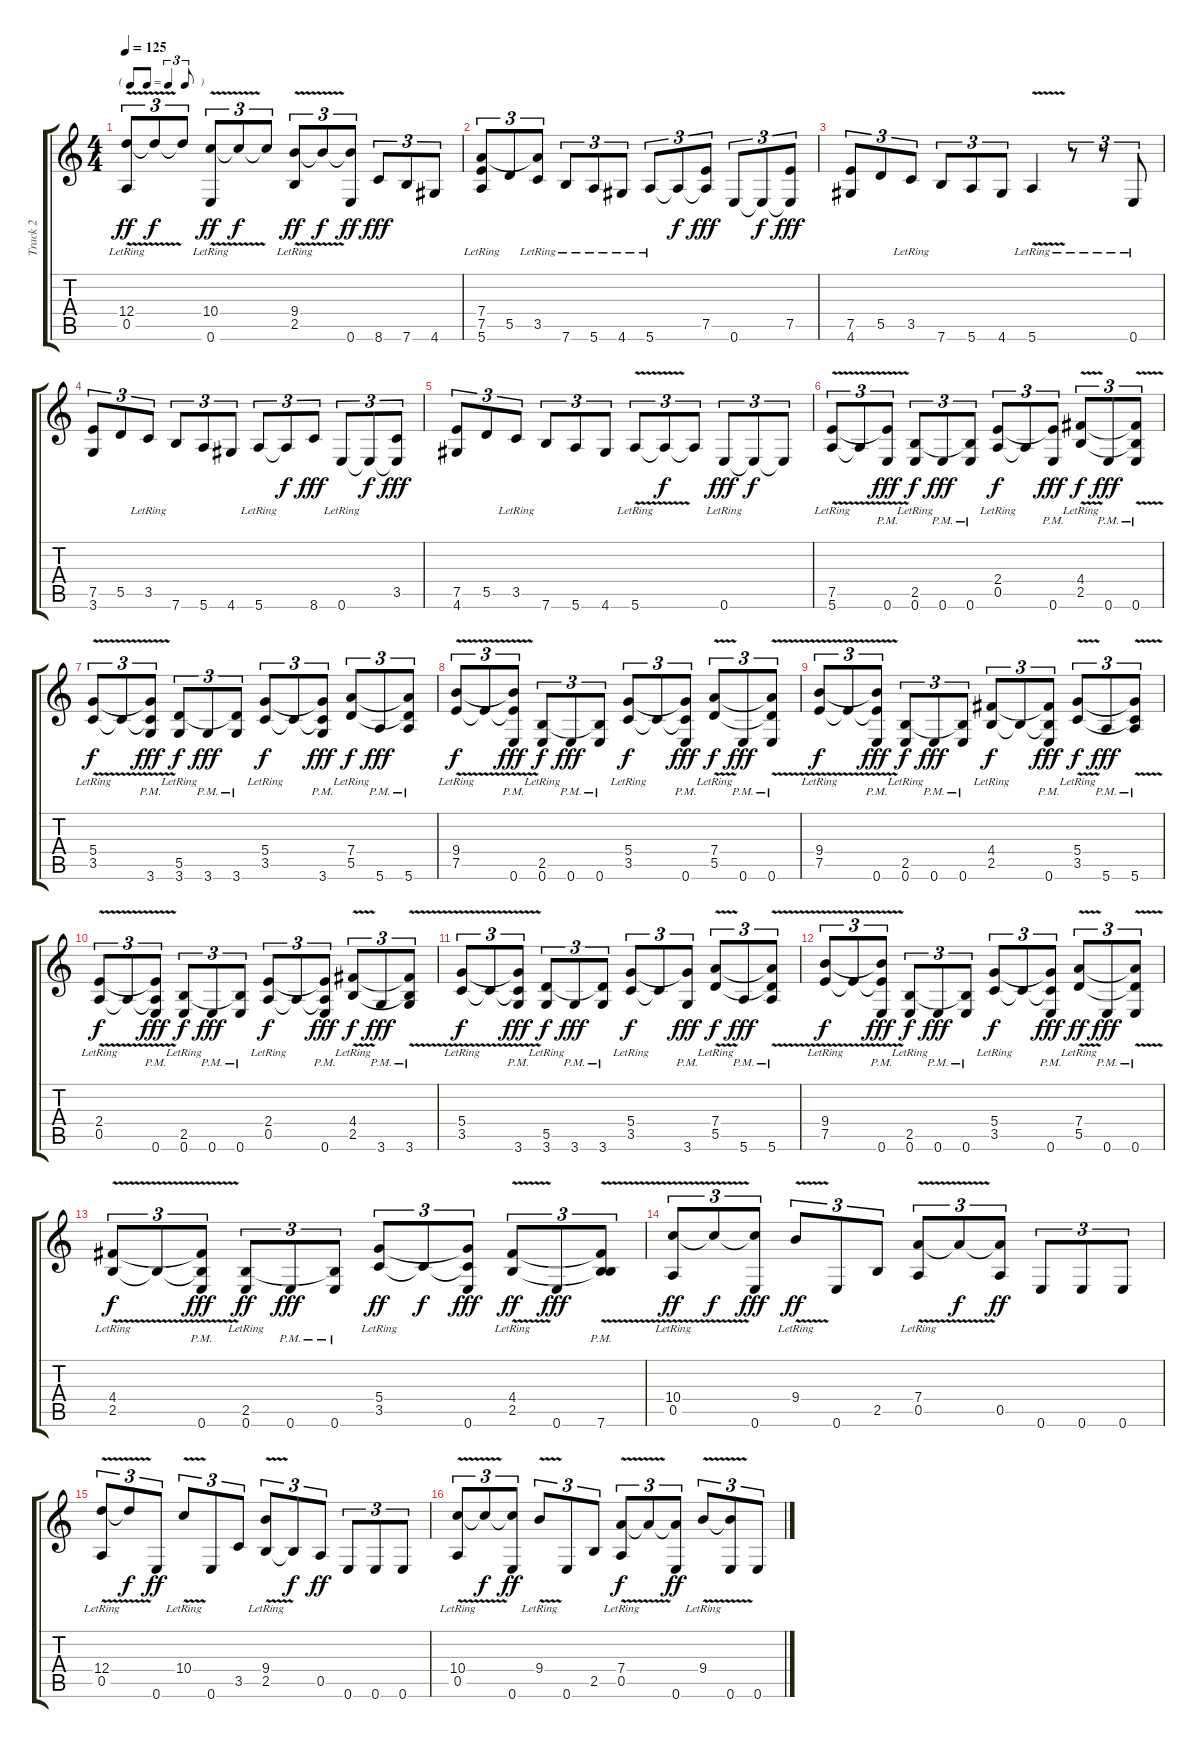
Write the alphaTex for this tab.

\track ("Track 2" "Track 2") {instrument overdrivenguitar}
\staff {score tabs}
\tuning (E4 B3 G3 D3 A2 E2) {hide}
\ts (4 4)
\tf triplet8th
\tempo 125
\clef g2
\ks c
(12.4{v lr} 0.5).8{tu (3 2) dy ff} 12.4{t}.8{tu (3 2) dy f} 12.4{t}.8{tu (3 2)} (10.4{v lr} 0.6{lr}).8{tu (3 2) dy ff} 10.4{t}.8{tu (3 2) dy f} 10.4{t}.8{tu (3 2)} (9.4{v lr} 2.5).8{tu (3 2) dy ff} 9.4{t}.8{tu (3 2) dy f} (9.4{t} 0.6).8{tu (3 2) dy ff} 8.6.8{tu (3 2) dy fff} 7.6.8{tu (3 2)} 4.6.8{tu (3 2) instrument overdrivenguitar} |
(7.4 7.5{lr} 5.6{lr}).8{tu (3 2)} 5.5.8{tu (3 2)} (7.4{t} 3.5{lr}).8{tu (3 2)} 7.6{lr}.8{tu (3 2)} 5.6{lr}.8{tu (3 2)} 4.6{lr}.8{tu (3 2)} 5.6{lr}.8{tu (3 2)} 5.6{t}.8{tu (3 2) dy f} (7.5 5.6{t}).8{tu (3 2) dy fff} 0.6.8{tu (3 2)} 0.6{t}.8{tu (3 2) dy f} (7.5 0.6{t}).8{tu (3 2) dy fff} |
(7.5 4.6).8{tu (3 2)} 5.5.8{tu (3 2)} 3.5{lr}.8{tu (3 2)} 7.6.8{tu (3 2)} 5.6.8{tu (3 2)} 4.6.8{tu (3 2)} 5.6{v lr}.4 r.8{tu (3 2)} r.8{tu (3 2)} 0.6{lr}.8{tu (3 2)} |
(7.5 3.6).8{tu (3 2)} 5.5.8{tu (3 2)} 3.5{lr}.8{tu (3 2)} 7.6.8{tu (3 2)} 5.6.8{tu (3 2)} 4.6.8{tu (3 2)} 5.6{lr}.8{tu (3 2)} 5.6{t}.8{tu (3 2) dy f} 8.6.8{tu (3 2) dy fff} 0.6{lr}.8{tu (3 2)} 0.6{t}.8{tu (3 2) dy f} (3.5 0.6{t}).8{tu (3 2) dy fff} |
(7.5 4.6).8{tu (3 2)} 5.5.8{tu (3 2)} 3.5{lr}.8{tu (3 2)} 7.6.8{tu (3 2)} 5.6.8{tu (3 2)} 4.6.8{tu (3 2)} 5.6{v lr}.8{tu (3 2)} 5.6{t}.8{tu (3 2) dy f} 5.6{t}.8{tu (3 2)} 0.6{lr}.8{tu (3 2) dy fff} 0.6{t}.8{tu (3 2) dy f} 0.6{t}.8{tu (3 2)} |
(7.5{v lr} 5.6{v}).8{tu (3 2)} 5.6{t}.8{tu (3 2)} (7.5{t} 0.6{pm}).8{tu (3 2) dy fff} (2.5{lr} 0.6).8{tu (3 2) dy f} 0.6{pm}.8{tu (3 2) dy fff} (2.5{t} 0.6{pm}).8{tu (3 2)} (2.4{lr} 0.5{lr}).8{tu (3 2) dy f} 0.5{t}.8{tu (3 2)} (2.4{t} 0.6{pm}).8{tu (3 2) dy fff} (4.4{v lr} 2.5{v lr}).8{tu (3 2) dy f} 0.6{pm}.8{tu (3 2) dy fff} (4.4{t} 2.5{t} 0.6{pm}).8{tu (3 2)} |
(5.4{v lr} 3.5{v lr}).8{tu (3 2) dy f} 3.5{t}.8{tu (3 2)} (5.4{t} 3.5{t} 3.6{pm}).8{tu (3 2) dy fff} (5.5{lr} 3.6).8{tu (3 2) dy f} 3.6{pm}.8{tu (3 2) dy fff} (5.5{t} 3.6{pm}).8{tu (3 2)} (5.4{lr} 3.5{lr}).8{tu (3 2) dy f} 3.5{t}.8{tu (3 2)} (5.4{t} 3.5{t} 3.6{pm}).8{tu (3 2) dy fff} (7.4{lr} 5.5{lr}).8{tu (3 2) dy f} 5.6{pm}.8{tu (3 2) dy fff} (7.4{t} 5.5{t} 5.6{pm}).8{tu (3 2)} |
(9.4{v lr} 7.5{v lr}).8{tu (3 2) dy f} 7.5{t}.8{tu (3 2)} (9.4{t} 7.5{t} 0.6{pm}).8{tu (3 2) dy fff} (2.5{lr} 0.6).8{tu (3 2) dy f} 0.6{pm}.8{tu (3 2) dy fff} (2.5{t} 0.6{pm}).8{tu (3 2)} (5.4{lr} 3.5{lr}).8{tu (3 2) dy f} 3.5{t}.8{tu (3 2)} (5.4{t} 3.5{t} 0.6{pm}).8{tu (3 2) dy fff} (7.4{v lr} 5.5{v lr}).8{tu (3 2) dy f} 0.6{pm}.8{tu (3 2) dy fff} (7.4{t} 5.5{t} 0.6{pm}).8{tu (3 2)} |
(9.4{v lr} 7.5{v lr}).8{tu (3 2) dy f} 7.5{t}.8{tu (3 2)} (9.4{t} 7.5{t} 0.6{pm}).8{tu (3 2) dy fff} (2.5{lr} 0.6).8{tu (3 2) dy f} 0.6{pm}.8{tu (3 2) dy fff} (2.5{t} 0.6{pm}).8{tu (3 2)} (4.4{lr} 2.5{lr}).8{tu (3 2) dy f} 2.5{t}.8{tu (3 2)} (4.4{t} 2.5{t} 0.6{pm}).8{tu (3 2) dy fff} (5.4{v lr} 3.5{v lr}).8{tu (3 2) dy f} 5.6{pm}.8{tu (3 2) dy fff} (5.4{t} 3.5{t} 5.6{pm}).8{tu (3 2)} |
(2.4{v lr} 0.5{v lr}).8{tu (3 2) dy f} 0.5{t}.8{tu (3 2)} (2.4{t} 0.5{t} 0.6{pm}).8{tu (3 2) dy fff} (2.5{lr} 0.6{lr}).8{tu (3 2) dy f} 0.6{pm}.8{tu (3 2) dy fff} (2.5{t} 0.6{pm}).8{tu (3 2)} (2.4{lr} 0.5{lr}).8{tu (3 2) dy f} 0.5{t}.8{tu (3 2)} (2.4{t} 0.5{t} 0.6{pm}).8{tu (3 2) dy fff} (4.4{v lr} 2.5{v lr}).8{tu (3 2) dy f} 3.6{pm}.8{tu (3 2) dy fff} (4.4{t} 2.5{t} 3.6{pm}).8{tu (3 2)} |
(5.4{v lr} 3.5{v lr}).8{tu (3 2) dy f} 3.5{t}.8{tu (3 2)} (5.4{t} 3.5{t} 3.6{pm}).8{tu (3 2) dy fff} (5.5{lr} 3.6{lr}).8{tu (3 2) dy f} 3.6{pm}.8{tu (3 2) dy fff} (5.5{t} 3.6{pm}).8{tu (3 2)} (5.4{lr} 3.5{lr}).8{tu (3 2) dy f} 3.5{t}.8{tu (3 2)} (5.4{t} 3.6{pm}).8{tu (3 2) dy fff} (7.4{v lr} 5.5{v lr}).8{tu (3 2) dy f} 5.6{pm}.8{tu (3 2) dy fff} (7.4{t} 5.5{t} 5.6{pm}).8{tu (3 2)} |
(9.4{v lr} 7.5{v lr}).8{tu (3 2) dy f} 7.5{t}.8{tu (3 2)} (9.4{t} 7.5{t} 0.6{pm}).8{tu (3 2) dy fff} (2.5{lr} 0.6{lr}).8{tu (3 2) dy f} 0.6{pm}.8{tu (3 2) dy fff} (2.5{t} 0.6{pm}).8{tu (3 2)} (5.4{lr} 3.5{lr}).8{tu (3 2) dy f} 3.5{t}.8{tu (3 2)} (5.4{t} 3.5{t} 0.6{pm}).8{tu (3 2) dy fff} (7.4{v lr} 5.5{v lr}).8{tu (3 2) dy ff} 0.6{pm}.8{tu (3 2) dy fff} (7.4{t} 5.5{t} 0.6{pm}).8{tu (3 2)} |
(4.4{v lr} 2.5{v lr}).8{tu (3 2) dy f} 2.5{t}.8{tu (3 2)} (4.4{t} 2.5{t} 0.6{pm}).8{tu (3 2) dy fff} (2.5 0.6{lr}).8{tu (3 2) dy ff} 0.6{pm}.8{tu (3 2) dy fff} (2.5{t} 0.6{pm}).8{tu (3 2)} (5.4{lr} 3.5{lr}).8{tu (3 2) dy ff} 3.5{t}.8{tu (3 2) dy f} (5.4{t} 3.5{t} 0.6).8{tu (3 2) dy fff} (4.4{v lr} 2.5{v lr}).8{tu (3 2) dy ff} 0.6.8{tu (3 2) dy fff} (4.4{t} 2.5{t} 7.6{pm}).8{tu (3 2)} |
(10.4{v lr} 0.5).8{tu (3 2) dy ff instrument overdrivenguitar} 10.4{t}.8{tu (3 2) dy f} (10.4{t} 0.6).8{tu (3 2) dy fff} 9.4{v lr}.8{tu (3 2) dy ff} 0.6.8{tu (3 2)} 2.5.8{tu (3 2)} (7.4{v lr} 0.5{lr}).8{tu (3 2)} 7.4{t}.8{tu (3 2) dy f} (7.4{t} 0.5).8{tu (3 2) dy ff} 0.6.8{tu (3 2)} 0.6.8{tu (3 2)} 0.6.8{tu (3 2)} |
(12.4{v lr} 0.5).8{tu (3 2)} 12.4{t}.8{tu (3 2) dy f} 0.6.8{tu (3 2) dy ff} 10.4{v lr}.8{tu (3 2)} 0.6.8{tu (3 2)} 3.5.8{tu (3 2)} (9.4{v lr} 2.5).8{tu (3 2)} 2.5{t}.8{tu (3 2) dy f} 0.5.8{tu (3 2) dy ff} 0.6.8{tu (3 2)} 0.6.8{tu (3 2)} 0.6.8{tu (3 2)} |
(10.4{v lr} 0.5{lr}).8{tu (3 2)} 10.4{t}.8{tu (3 2) dy f} (10.4{t} 0.6).8{tu (3 2) dy ff} 9.4{v lr}.8{tu (3 2)} 0.6.8{tu (3 2)} 2.5.8{tu (3 2)} (7.4{v lr} 0.5{lr}).8{tu (3 2) dy f} 7.4{t}.8{tu (3 2)} (7.4{t} 0.6).8{tu (3 2) dy ff} 9.4{v lr}.8{tu (3 2)} (9.4{t} 0.6).8{tu (3 2)} 0.6.8{tu (3 2)}
